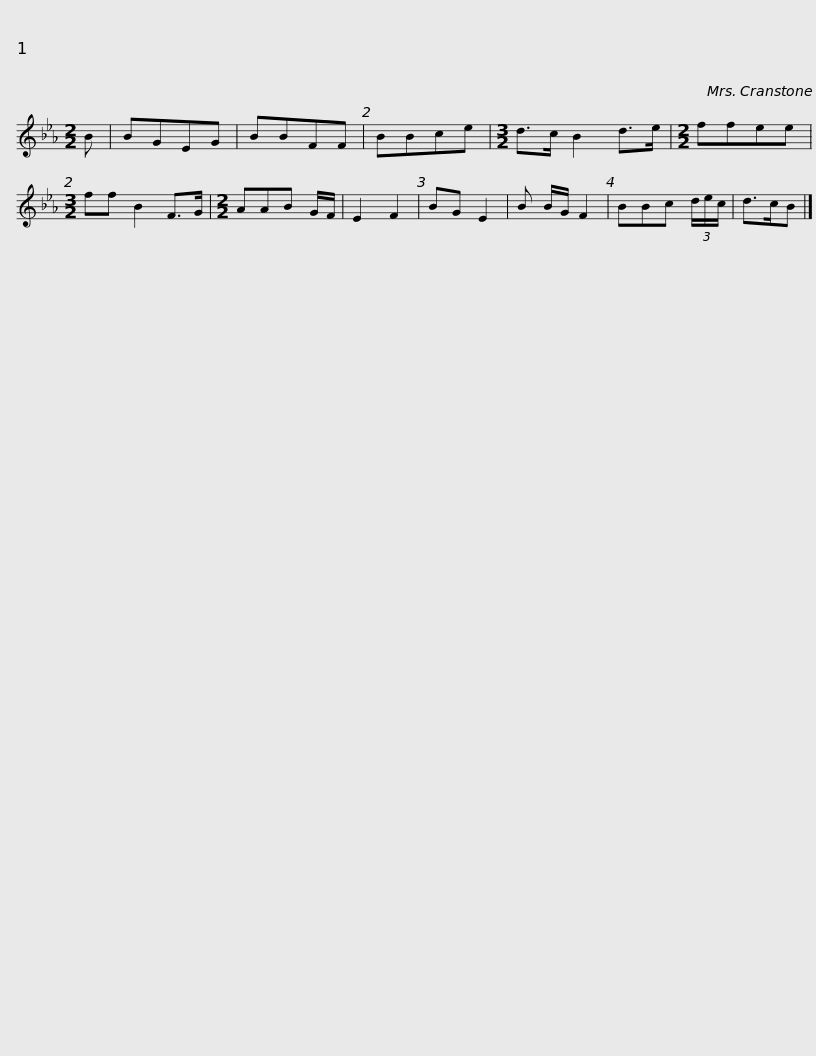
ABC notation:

X:1
L:1/8
M:2/2
I:linebreak $
K:Eb
V:1 treble
V:1
 B | BGEG | BBFF | BBce |[M:3/2] d>c B2 d>e | %5
[M:2/2] ffee |$[M:3/2] ff B2 F>G |[M:2/2] AAB G/F/ | E2 F2 | BG E2 | %10
 B B/G/ F2 | BBc (3d/e/c/ | d>cB |] %13
